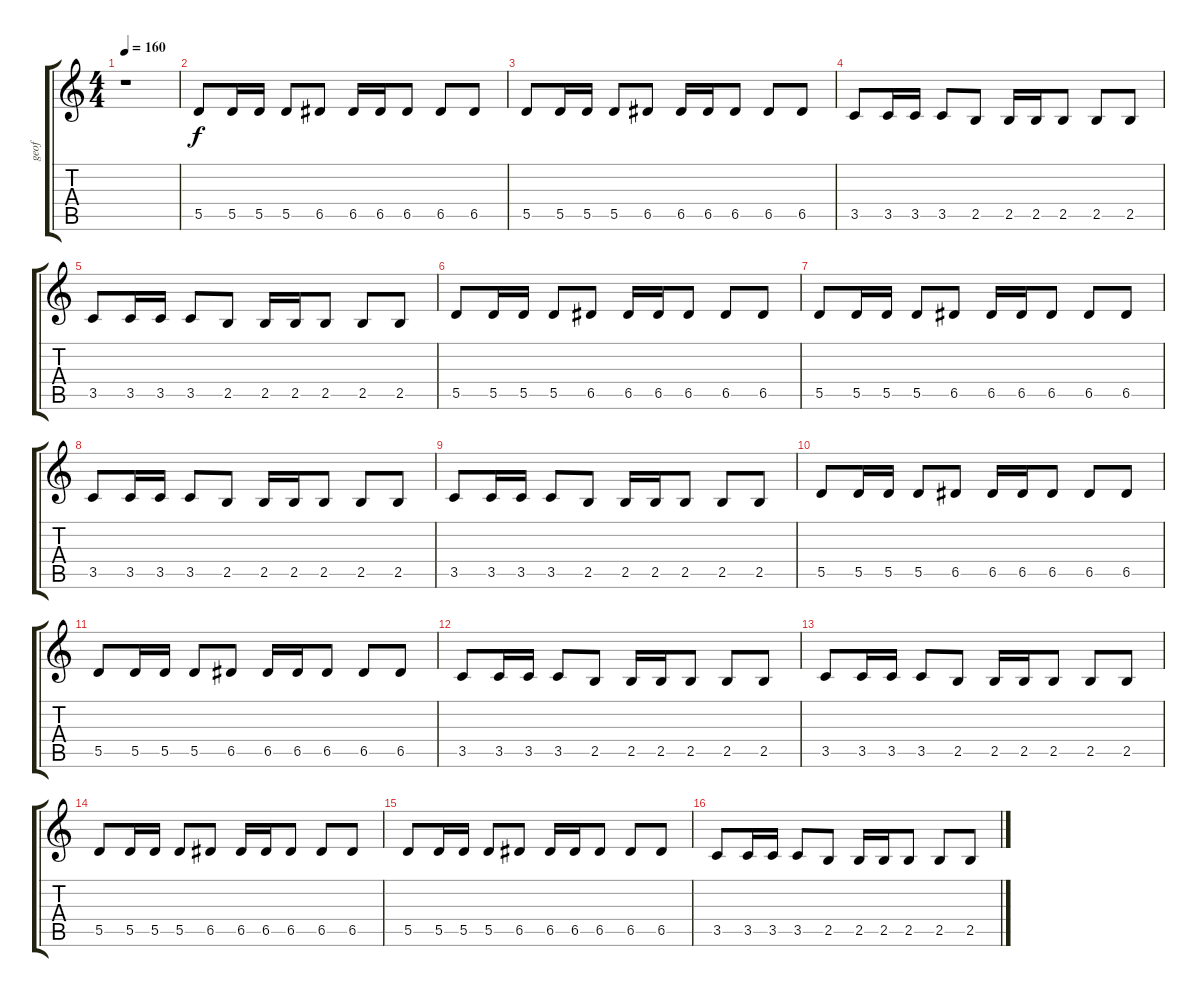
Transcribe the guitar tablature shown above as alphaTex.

\track ("geof" "geof") {instrument distortionguitar}
\staff {score tabs}
\tuning (E4 B3 G3 D3 A2 E2) {hide}
\ts (4 4)
\tempo 160
\clef g2
\ks c
r.1{dy f instrument distortionguitar} |
5.5.8 5.5.16 5.5.16 5.5.8 6.5.8 6.5.16 6.5.16 6.5.8 6.5.8 6.5.8 |
5.5.8 5.5.16 5.5.16 5.5.8 6.5.8 6.5.16 6.5.16 6.5.8 6.5.8 6.5.8 |
3.5.8 3.5.16 3.5.16 3.5.8 2.5.8 2.5.16 2.5.16 2.5.8 2.5.8 2.5.8 |
3.5.8 3.5.16 3.5.16 3.5.8 2.5.8 2.5.16 2.5.16 2.5.8 2.5.8 2.5.8 |
5.5.8 5.5.16 5.5.16 5.5.8 6.5.8 6.5.16 6.5.16 6.5.8 6.5.8 6.5.8 |
5.5.8 5.5.16 5.5.16 5.5.8 6.5.8 6.5.16 6.5.16 6.5.8 6.5.8 6.5.8 |
3.5.8 3.5.16 3.5.16 3.5.8 2.5.8 2.5.16 2.5.16 2.5.8 2.5.8 2.5.8 |
3.5.8 3.5.16 3.5.16 3.5.8 2.5.8 2.5.16 2.5.16 2.5.8 2.5.8 2.5.8 |
5.5.8 5.5.16 5.5.16 5.5.8 6.5.8 6.5.16 6.5.16 6.5.8 6.5.8 6.5.8 |
5.5.8 5.5.16 5.5.16 5.5.8 6.5.8 6.5.16 6.5.16 6.5.8 6.5.8 6.5.8 |
3.5.8 3.5.16 3.5.16 3.5.8 2.5.8 2.5.16 2.5.16 2.5.8 2.5.8 2.5.8 |
3.5.8 3.5.16 3.5.16 3.5.8 2.5.8 2.5.16 2.5.16 2.5.8 2.5.8 2.5.8 |
5.5.8 5.5.16 5.5.16 5.5.8 6.5.8 6.5.16 6.5.16 6.5.8 6.5.8 6.5.8 |
5.5.8 5.5.16 5.5.16 5.5.8 6.5.8 6.5.16 6.5.16 6.5.8 6.5.8 6.5.8 |
3.5.8 3.5.16 3.5.16 3.5.8 2.5.8 2.5.16 2.5.16 2.5.8 2.5.8 2.5.8
